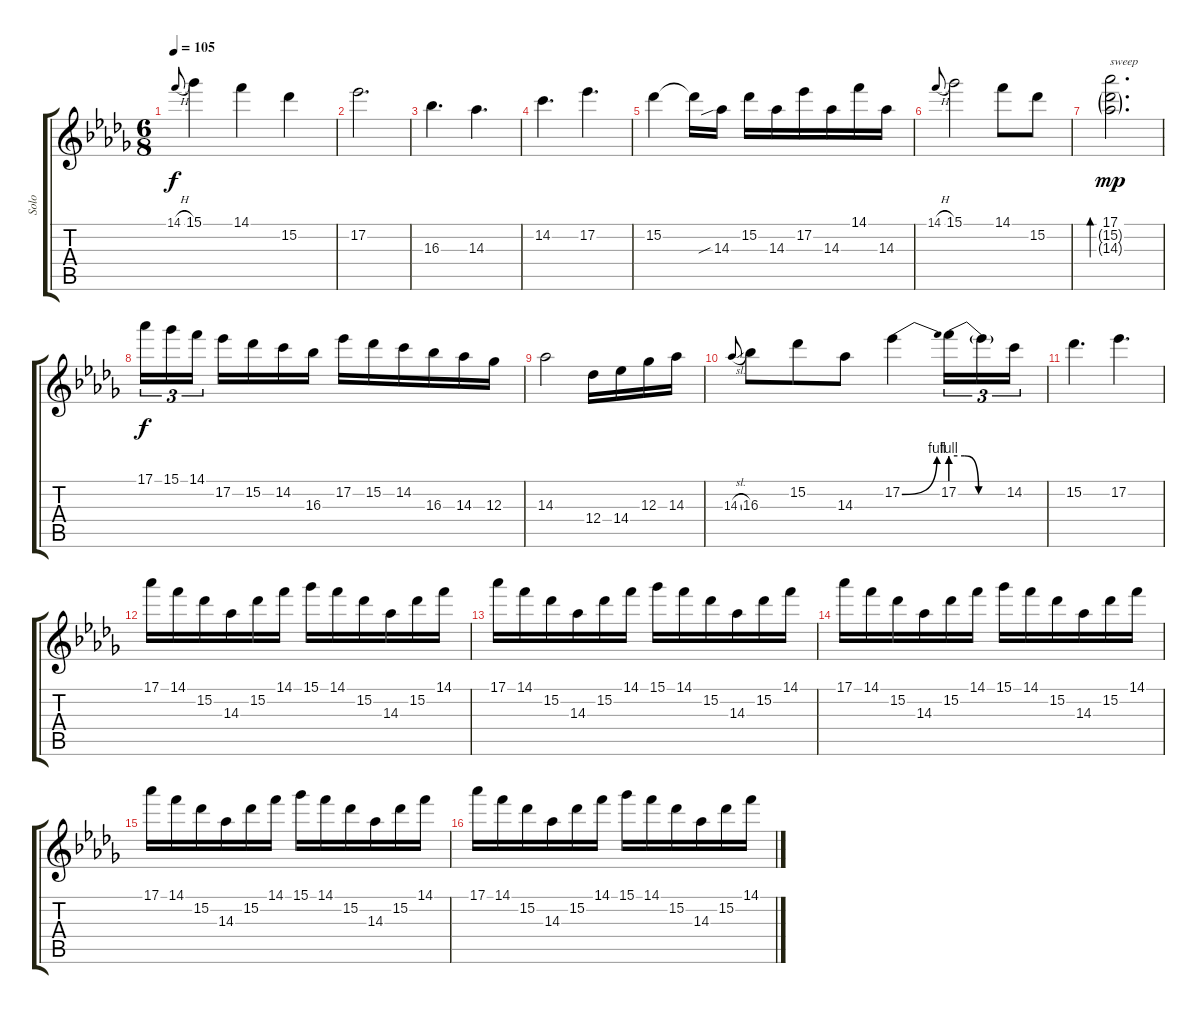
\track ("Solo" "Solo") {instrument overdrivenguitar}
\staff {score tabs}
\tuning (Eb4 Bb3 Gb3 Db3 Ab2 Eb2) {hide}
\ts (6 8)
\tempo 105
\clef g2
\ks db
14.1{h}.8{gr onbeat dy f} 15.1.4 14.1.4 15.2.4 |
17.2.2{d} |
16.3.4{d} 14.3.4{d} |
14.2.4{d} 17.2.4{d} |
15.2.4 15.2{t}.16 14.3{sib}.16 15.2.16 14.3.16 17.2.16 14.3.16 14.1.16 14.3.16 |
14.1{h}.8{gr onbeat} 15.1.2 14.1.8 15.2.8 |
(17.1 15.2{g} 14.3{g}).2{d bd 60 txt "sweep" dy mp} |
17.1.16{tu (3 2) dy f} 15.1.16{tu (3 2)} 14.1.16{tu (3 2) beam splitsecondary} 17.2.16 15.2.16 14.2.16 16.3.16 17.2.16 15.2.16 14.2.16 16.3.16 14.3.16 12.3.16 |
14.3.2 12.4.16 14.4.16 12.3.16 14.3.16 |
14.3{sl}.8{gr onbeat} 16.3.8 15.2.8 14.3.8 17.2{be (bend 0 0 60 4)}.4 17.2{be (custom 0 4 15 4 30 0 60 0)}.16{tu (3 2)} 17.2{t}.16{tu (3 2)} 14.2.16{tu (3 2)} |
15.2.4{d} 17.2.4{d} |
17.1.16 14.1.16 15.2.16 14.3.16 15.2.16 14.1.16 15.1.16 14.1.16 15.2.16 14.3.16 15.2.16 14.1.16 |
17.1.16 14.1.16 15.2.16 14.3.16 15.2.16 14.1.16 15.1.16 14.1.16 15.2.16 14.3.16 15.2.16 14.1.16 |
17.1.16 14.1.16 15.2.16 14.3.16 15.2.16 14.1.16 15.1.16 14.1.16 15.2.16 14.3.16 15.2.16 14.1.16 |
17.1.16 14.1.16 15.2.16 14.3.16 15.2.16 14.1.16 15.1.16 14.1.16 15.2.16 14.3.16 15.2.16 14.1.16 |
17.1.16 14.1.16 15.2.16 14.3.16 15.2.16 14.1.16 15.1.16 14.1.16 15.2.16 14.3.16 15.2.16 14.1.16
